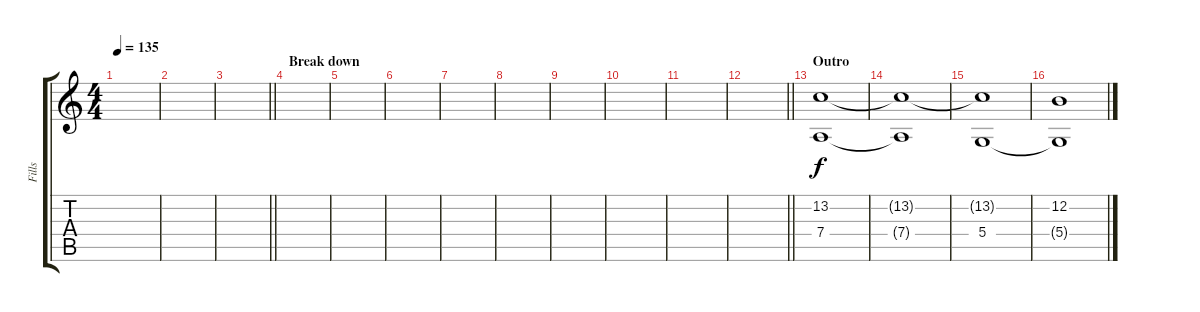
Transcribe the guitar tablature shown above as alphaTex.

\track ("Fills" "Fills") {instrument pad2warm}
\staff {score tabs}
\tuning (E4 B3 G3 D3 A2 E2) {hide}
\ts (4 4)
\tempo 135
\clef g2
\ks c
|
|
\barLineRight lightlight
|
\section ("" "Break down")
|
|
|
|
|
|
|
|
\barLineRight lightlight
|
\section ("" "Outro")
(13.2 7.4).1 |
(13.2{t} 7.4{t}).1 |
(13.2{t} 5.4).1 |
(12.2 5.4{t}).1
